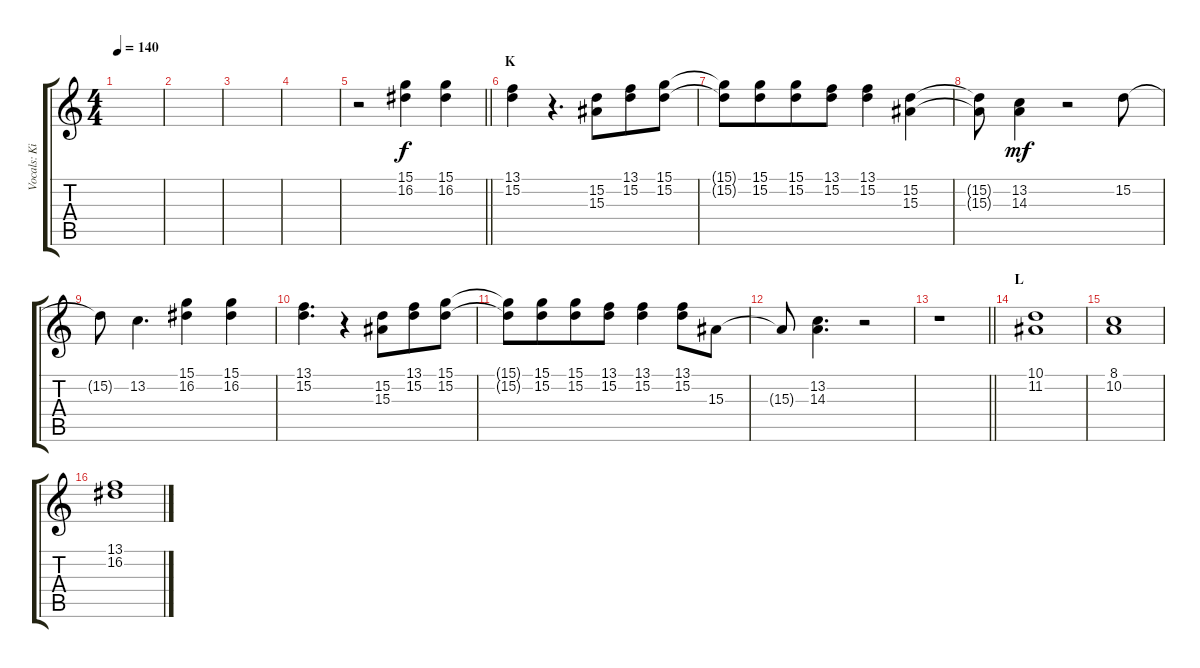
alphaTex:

\track ("Vocals: Kiki Dee" "Vocals: Ki") {instrument choiraahs}
\staff {score tabs}
\tuning (E4 B3 G3 D3 A2 E2) {hide}
\ts (4 4)
\tempo 140
\clef g2
\ks c
|
|
|
|
\barLineRight lightlight
r.2 (15.1 16.2).4 (15.1 16.2).4 |
\section ("" "K")
(13.1 15.2).4 r.4{d} (15.2 15.3).8{beam merge} (13.1 15.2).8 (15.1 15.2).8 |
(15.1{t} 15.2{t}).8 (15.1 15.2).8{beam merge} (15.1 15.2).8 (13.1 15.2).8 (13.1 15.2).4 (15.2 15.3).4 |
(15.2{t} 15.3{t}).8{dy f} (13.2 14.3).4{dy mf} r.2 15.2.8 |
15.2{t}.8 13.2.4{d} (15.1 16.2).4 (15.1 16.2).4 |
(13.1 15.2).4{d} r.4 (15.2 15.3).8{beam merge} (13.1 15.2).8 (15.1 15.2).8 |
(15.1{t} 15.2{t}).8 (15.1 15.2).8{beam merge} (15.1 15.2).8 (13.1 15.2).8 (13.1 15.2).4 (13.1 15.2).8 15.3.8 |
15.3{t}.8 (13.2 14.3).4{d} r.2 |
\barLineRight lightlight
r.1 |
\section ("" "L")
(10.1 11.2).1 |
(8.1 10.2).1 |
(13.1 16.2).1
